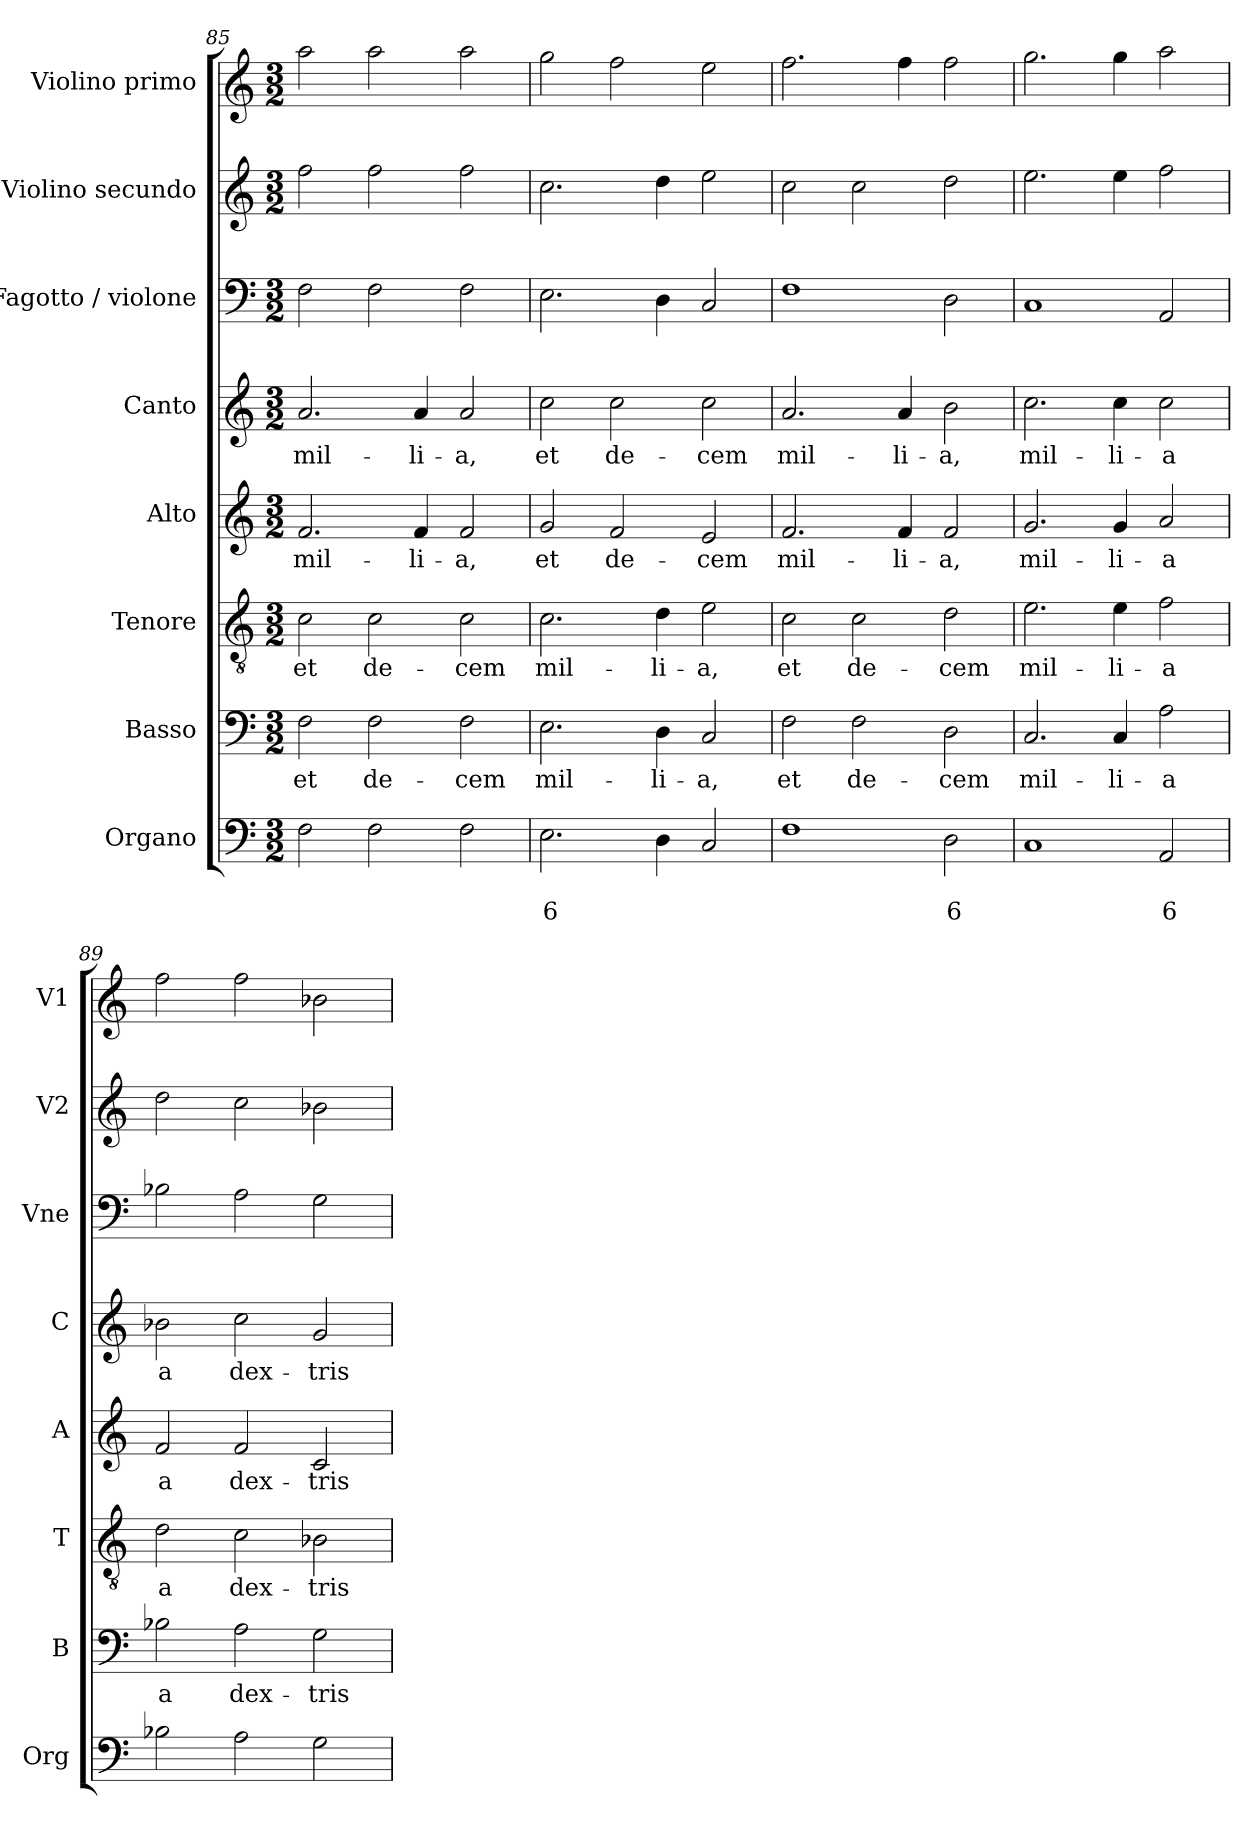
**kern	**text	**text	**kern	**text	**kern	**text	**kern	**text	**kern	**text	**kern	**kern	**kern
*part8	*part8	*part8	*part7	*part7	*part6	*part6	*part5	*part5	*part4	*part4	*part3	*part2	*part1
*staff8	*staff8	*staff8	*staff7	*staff7	*staff6	*staff6	*staff5	*staff5	*staff4	*staff4	*staff3	*staff2	*staff1
*I"Organo	*	*	*I"Basso	*	*I"Tenore	*	*I"Alto	*	*I"Canto	*	*I"Fagotto / violone	*I"Violino secundo	*I"Violino primo
*I'Org	*	*	*I'B	*	*I'T	*	*I'A	*	*I'C	*	*I'Vne	*I'V2	*I'V1
!!LO:LB:g=z
*clefF4	*	*	*clefF4	*	*clefGv2	*	*clefG2	*	*clefG2	*	*clefF4	*clefG2	*clefG2
*k[]	*	*	*k[]	*	*k[]	*	*k[]	*	*k[]	*	*k[]	*k[]	*k[]
*C:	*	*	*C:	*	*C:	*	*C:	*	*C:	*	*C:	*C:	*C:
*M3/2	*	*	*M3/2	*	*M3/2	*	*M3/2	*	*M3/2	*	*M3/2	*M3/2	*M3/2
=85	=85	=85	=85	=85	=85	=85	=85	=85	=85	=85	=85	=85	=85
!	!	!	!	!LO:LY:b	!	!LO:LY:b	!	!LO:LY:b	!	!LO:LY:b	!	!	!
2F\	.	.	2F\	et	2c\	et	2.f/	mil-	2.a/	mil-	2F\	2ff\	2aa\
!	!	!	!	!LO:LY:b	!	!LO:LY:b	!	!	!	!	!	!	!
2F\	.	.	2F\	de-	2c\	de-	.	.	.	.	2F\	2ff\	2aa\
!	!	!	!	!	!	!	!	!LO:LY:b	!	!LO:LY:b	!	!	!
.	.	.	.	.	.	.	4f/	-li-	4a/	-li-	.	.	.
!	!	!	!	!LO:LY:b	!	!LO:LY:b	!	!LO:LY:b	!	!LO:LY:b	!	!	!
2F\	.	.	2F\	-cem	2c\	-cem	2f/	-a,	2a/	-a,	2F\	2ff\	2aa\
=86	=86	=86	=86	=86	=86	=86	=86	=86	=86	=86	=86	=86	=86
!	!	!LO:LY:b	!	!LO:LY:b	!	!LO:LY:b	!	!LO:LY:b	!	!LO:LY:b	!	!	!
2.E\	.	6	2.E\	mil-	2.c\	mil-	2g/	et	2cc\	et	2.E\	2.cc\	2gg\
!	!	!	!	!	!	!	!	!LO:LY:b	!	!LO:LY:b	!	!	!
.	.	.	.	.	.	.	2f/	de-	2cc\	de-	.	.	2ff\
!	!	!	!	!LO:LY:b	!	!LO:LY:b	!	!	!	!	!	!	!
4D\	.	.	4D\	-li-	4d\	-li-	.	.	.	.	4D\	4dd\	.
!	!	!	!	!LO:LY:b	!	!LO:LY:b	!	!LO:LY:b	!	!LO:LY:b	!	!	!
2C/	.	.	2C/	-a,	2e\	-a,	2e/	-cem	2cc\	-cem	2C/	2ee\	2ee\
=87	=87	=87	=87	=87	=87	=87	=87	=87	=87	=87	=87	=87	=87
!	!	!	!	!LO:LY:b	!	!LO:LY:b	!	!LO:LY:b	!	!LO:LY:b	!	!	!
1F	.	.	2F\	et	2c\	et	2.f/	mil-	2.a/	mil-	1F	2cc\	2.ff\
!	!	!	!	!LO:LY:b	!	!LO:LY:b	!	!	!	!	!	!	!
.	.	.	2F\	de-	2c\	de-	.	.	.	.	.	2cc\	.
!	!	!	!	!	!	!	!	!LO:LY:b	!	!LO:LY:b	!	!	!
.	.	.	.	.	.	.	4f/	-li-	4a/	-li-	.	.	4ff\
!	!	!LO:LY:b	!	!LO:LY:b	!	!LO:LY:b	!	!LO:LY:b	!	!LO:LY:b	!	!	!
2D\	.	6	2D\	-cem	2d\	-cem	2f/	-a,	2b\	-a,	2D\	2dd\	2ff\
=88	=88	=88	=88	=88	=88	=88	=88	=88	=88	=88	=88	=88	=88
!	!	!	!	!LO:LY:b	!	!LO:LY:b	!	!LO:LY:b	!	!LO:LY:b	!	!	!
1C	.	.	2.C/	mil-	2.e\	mil-	2.g/	mil-	2.cc\	mil-	1C	2.ee\	2.gg\
!	!	!	!	!LO:LY:b	!	!LO:LY:b	!	!LO:LY:b	!	!LO:LY:b	!	!	!
.	.	.	4C/	-li-	4e\	-li-	4g/	-li-	4cc\	-li-	.	4ee\	4gg\
!	!	!LO:LY:b	!	!LO:LY:b	!	!LO:LY:b	!	!LO:LY:b	!	!LO:LY:b	!	!	!
2AA/	.	6	2A\	-a	2f\	-a	2a/	-a	2cc\	-a	2AA/	2ff\	2aa\
=89	=89	=89	=89	=89	=89	=89	=89	=89	=89	=89	=89	=89	=89
!	!	!	!	!LO:LY:b	!	!LO:LY:b	!	!LO:LY:b	!	!LO:LY:b	!	!	!
2B-X\	.	.	2B-X\	a	2d\	a	2f/	a	2b-X\	a	2B-X\	2dd\	2ff\
!	!	!	!	!LO:LY:b	!	!LO:LY:b	!	!LO:LY:b	!	!LO:LY:b	!	!	!
2A\	.	.	2A\	dex-	2c\	dex-	2f/	dex-	2cc\	dex-	2A\	2cc\	2ff\
!	!	!	!	!LO:LY:b	!	!LO:LY:b	!	!LO:LY:b	!	!LO:LY:b	!	!	!
2G\	.	.	2G\	-tris	2B-X\	-tris	2c/	-tris	2g/	-tris	2G\	2b-X\	2b-X\
=	=	=	=	=	=	=	=	=	=	=	=	=	=
*-	*-	*-	*-	*-	*-	*-	*-	*-	*-	*-	*-	*-	*-
